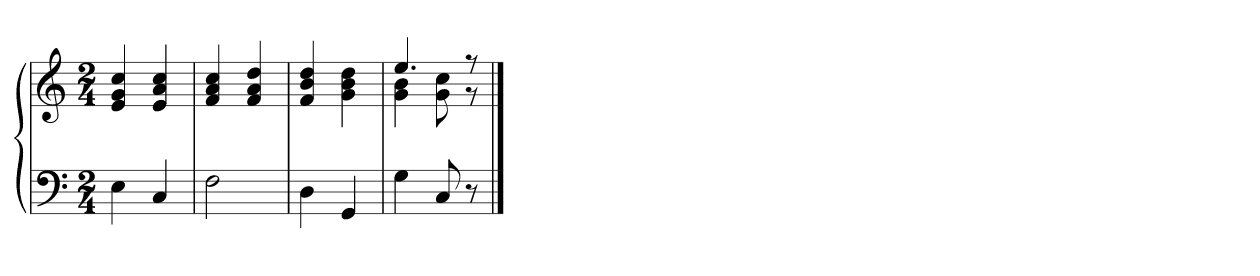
**kern	**kern
*part1	*part1
*staff2	*staff1
*clefF4	*clefG2
*k[]	*k[]
*M2/4	*M2/4
=1	=1
4E	4e 4g 4cc
4C	4e 4a 4cc
=2	=2
2F	4f 4a 4cc
.	4f 4a 4dd
=3	=3
4D	4f 4b 4dd
4GG	4g 4b 4dd
=4	=4
*	*^
4G	4.ee	4g 4b
8C	.	8g 8cc
8r	8r	8r
*	*v	*v
==	==
*-	*-
